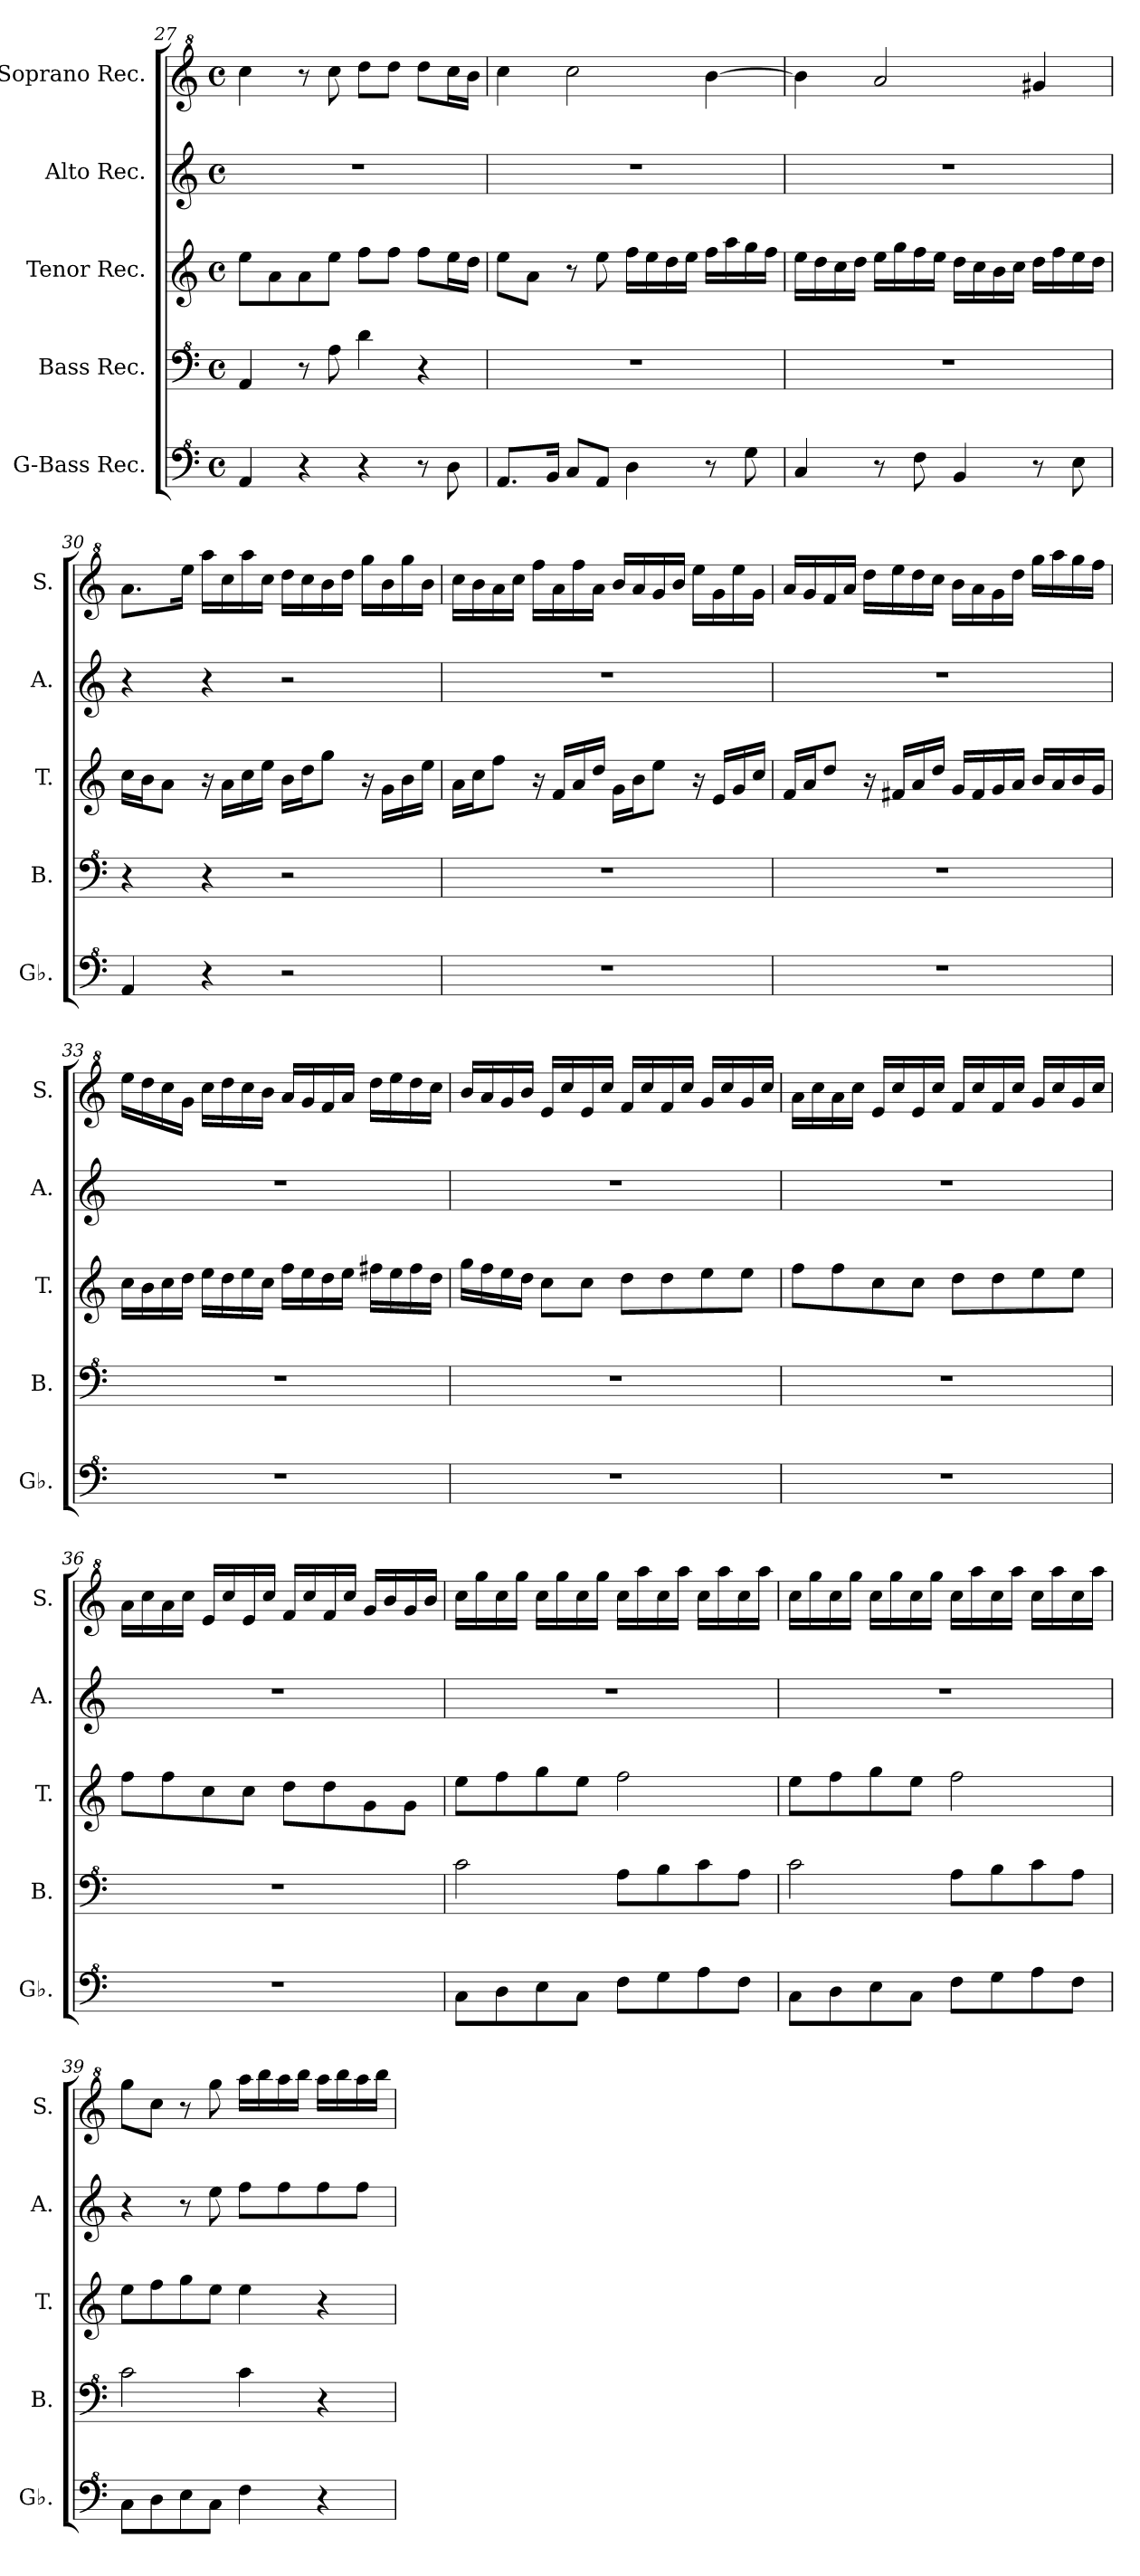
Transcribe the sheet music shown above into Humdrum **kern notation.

**kern	**kern	**kern	**kern	**kern
*part5	*part4	*part3	*part2	*part1
*staff5	*staff4	*staff3	*staff2	*staff1
*I"G-Bass Rec.	*I"Bass Rec.	*I"Tenor Rec.	*I"Alto Rec.	*I"Soprano Rec.
*I'Gb.	*I'B.	*I'T.	*I'A.	*I'S.
*clefF^4	*clefF^4	*clefG2	*clefG2	*clefG^2
*k[]	*k[]	*k[]	*k[]	*k[]
*M4/4	*M4/4	*M4/4	*M4/4	*M4/4
*met(c)	*met(c)	*met(c)	*met(c)	*met(c)
=27	=27	=27	=27	=27
4A/	4A/	8ee\L	1r	4ccc\
.	.	8a\	.	.
4r	8r	8a\	.	8r
.	8a\	8ee\J	.	8ccc\
4r	4dd\	8ff\L	.	8ddd\L
.	.	8ff\J	.	8ddd\J
8r	4r	8ff\L	.	8ddd\L
8d\	.	16ee\L	.	16ccc\L
.	.	16dd\JJ	.	16bb\JJ
=28	=28	=28	=28	=28
8.A/L	1r	8ee\L	1r	4ccc\
.	.	8a\J	.	.
16B/Jk	.	.	.	.
8c/L	.	8r	.	2ccc\
8A/J	.	8ee\	.	.
4d\	.	16ff\LL	.	.
.	.	16ee\	.	.
.	.	16dd\	.	.
.	.	16ee\JJ	.	.
8r	.	16ff\LL	.	[4bb\
.	.	16aa\	.	.
8g\	.	16gg\	.	.
.	.	16ff\JJ	.	.
!!LO:LB:g=z
=29	=29	=29	=29	=29
4c/	1r	16ee\LL	1r	4bb\]
.	.	16dd\	.	.
.	.	16cc\	.	.
.	.	16dd\JJ	.	.
8r	.	16ee\LL	.	2aa/
.	.	16gg\	.	.
8f\	.	16ff\	.	.
.	.	16ee\JJ	.	.
4B/	.	16dd\LL	.	.
.	.	16cc\	.	.
.	.	16b\	.	.
.	.	16cc\JJ	.	.
8r	.	16dd\LL	.	4gg#X/
.	.	16ff\	.	.
8e\	.	16ee\	.	.
.	.	16dd\JJ	.	.
=30	=30	=30	=30	=30
4A/	4r	16cc\LL	4r	8.aa\L
.	.	16b\J	.	.
.	.	8a\J	.	.
.	.	.	.	16eee\Jk
4r	4r	16r	4r	16aaa\LL
.	.	16a\LL	.	16ccc\
.	.	16cc\	.	16aaa\
.	.	16ee\JJ	.	16ccc\JJ
2r	2r	16b\LL	2r	16ddd\LL
.	.	16dd\J	.	16ccc\
.	.	8gg\J	.	16bb\
.	.	.	.	16ddd\JJ
.	.	16r	.	16ggg\LL
.	.	16g\LL	.	16bb\
.	.	16b\	.	16ggg\
.	.	16ee\JJ	.	16bb\JJ
=31	=31	=31	=31	=31
1r	1r	16a\LL	1r	16ccc\LL
.	.	16cc\J	.	16bb\
.	.	8ff\J	.	16aa\
.	.	.	.	16ccc\JJ
.	.	16r	.	16fff\LL
.	.	16f/LL	.	16aa\
.	.	16a/	.	16fff\
.	.	16dd/JJ	.	16aa\JJ
.	.	16g\LL	.	16bb/LL
.	.	16b\J	.	16aa/
.	.	8ee\J	.	16gg/
.	.	.	.	16bb/JJ
.	.	16r	.	16eee\LL
.	.	16e/LL	.	16gg\
.	.	16g/	.	16eee\
.	.	16cc/JJ	.	16gg\JJ
=32	=32	=32	=32	=32
1r	1r	16f/LL	1r	16aa/LL
.	.	16a/J	.	16gg/
.	.	8dd/J	.	16ff/
.	.	.	.	16aa/JJ
.	.	16r	.	16ddd\LL
.	.	16f#X/LL	.	16eee\
.	.	16a/	.	16ddd\
.	.	16dd/JJ	.	16ccc\JJ
.	.	16g/LL	.	16bb\LL
.	.	16f#/	.	16aa\
.	.	16g/	.	16gg\
.	.	16a/JJ	.	16ddd\JJ
.	.	16b/LL	.	16ggg\LL
.	.	16a/	.	16aaa\
.	.	16b/	.	16ggg\
.	.	16g/JJ	.	16fff\JJ
!!LO:LB:g=z
=33	=33	=33	=33	=33
1r	1r	16cc\LL	1r	16eee\LL
.	.	16b\	.	16ddd\
.	.	16cc\	.	16ccc\
.	.	16dd\JJ	.	16gg\JJ
.	.	16ee\LL	.	16ccc\LL
.	.	16dd\	.	16ddd\
.	.	16ee\	.	16ccc\
.	.	16cc\JJ	.	16bb\JJ
.	.	16ff\LL	.	16aa/LL
.	.	16ee\	.	16gg/
.	.	16dd\	.	16ff/
.	.	16ee\JJ	.	16aa/JJ
.	.	16ff#X\LL	.	16ddd\LL
.	.	16ee\	.	16eee\
.	.	16ff#\	.	16ddd\
.	.	16dd\JJ	.	16ccc\JJ
=34	=34	=34	=34	=34
1r	1r	16gg\LL	1r	16bb/LL
.	.	16ff\	.	16aa/
.	.	16ee\	.	16gg/
.	.	16dd\JJ	.	16bb/JJ
.	.	8cc\L	.	16ee/LL
.	.	.	.	16ccc/
.	.	8cc\J	.	16ee/
.	.	.	.	16ccc/JJ
.	.	8dd\L	.	16ff/LL
.	.	.	.	16ccc/
.	.	8dd\	.	16ff/
.	.	.	.	16ccc/JJ
.	.	8ee\	.	16gg/LL
.	.	.	.	16ccc/
.	.	8ee\J	.	16gg/
.	.	.	.	16ccc/JJ
=35	=35	=35	=35	=35
1r	1r	8ff\L	1r	16aa\LL
.	.	.	.	16ccc\
.	.	8ff\	.	16aa\
.	.	.	.	16ccc\JJ
.	.	8cc\	.	16ee/LL
.	.	.	.	16ccc/
.	.	8cc\J	.	16ee/
.	.	.	.	16ccc/JJ
.	.	8dd\L	.	16ff/LL
.	.	.	.	16ccc/
.	.	8dd\	.	16ff/
.	.	.	.	16ccc/JJ
.	.	8ee\	.	16gg/LL
.	.	.	.	16ccc/
.	.	8ee\J	.	16gg/
.	.	.	.	16ccc/JJ
=36	=36	=36	=36	=36
1r	1r	8ff\L	1r	16aa\LL
.	.	.	.	16ccc\
.	.	8ff\	.	16aa\
.	.	.	.	16ccc\JJ
.	.	8cc\	.	16ee/LL
.	.	.	.	16ccc/
.	.	8cc\J	.	16ee/
.	.	.	.	16ccc/JJ
.	.	8dd\L	.	16ff/LL
.	.	.	.	16ccc/
.	.	8dd\	.	16ff/
.	.	.	.	16ccc/JJ
.	.	8g\	.	16gg/LL
.	.	.	.	16bb/
.	.	8g\J	.	16gg/
.	.	.	.	16bb/JJ
!!LO:LB:g=z
=37	=37	=37	=37	=37
8c\L	2cc\	8ee\L	1r	16ccc\LL
.	.	.	.	16ggg\
8d\	.	8ff\	.	16ccc\
.	.	.	.	16ggg\JJ
8e\	.	8gg\	.	16ccc\LL
.	.	.	.	16ggg\
8c\J	.	8ee\J	.	16ccc\
.	.	.	.	16ggg\JJ
8f\L	8a\L	2ff\	.	16ccc\LL
.	.	.	.	16aaa\
8g\	8b\	.	.	16ccc\
.	.	.	.	16aaa\JJ
8a\	8cc\	.	.	16ccc\LL
.	.	.	.	16aaa\
8f\J	8a\J	.	.	16ccc\
.	.	.	.	16aaa\JJ
=38	=38	=38	=38	=38
8c\L	2cc\	8ee\L	1r	16ccc\LL
.	.	.	.	16ggg\
8d\	.	8ff\	.	16ccc\
.	.	.	.	16ggg\JJ
8e\	.	8gg\	.	16ccc\LL
.	.	.	.	16ggg\
8c\J	.	8ee\J	.	16ccc\
.	.	.	.	16ggg\JJ
8f\L	8a\L	2ff\	.	16ccc\LL
.	.	.	.	16aaa\
8g\	8b\	.	.	16ccc\
.	.	.	.	16aaa\JJ
8a\	8cc\	.	.	16ccc\LL
.	.	.	.	16aaa\
8f\J	8a\J	.	.	16ccc\
.	.	.	.	16aaa\JJ
=39	=39	=39	=39	=39
8c\L	2cc\	8ee\L	4r	8ggg\L
8d\	.	8ff\	.	8ccc\J
8e\	.	8gg\	8r	8r
8c\J	.	8ee\J	8ee\	8ggg\
4f\	4cc\	4ee\	8ff\L	16aaa\LL
.	.	.	.	16bbb\
.	.	.	8ff\	16aaa\
.	.	.	.	16bbb\JJ
4r	4r	4r	8ff\	16aaa\LL
.	.	.	.	16bbb\
.	.	.	8ff\J	16aaa\
.	.	.	.	16bbb\JJ
=	=	=	=	=
*-	*-	*-	*-	*-
